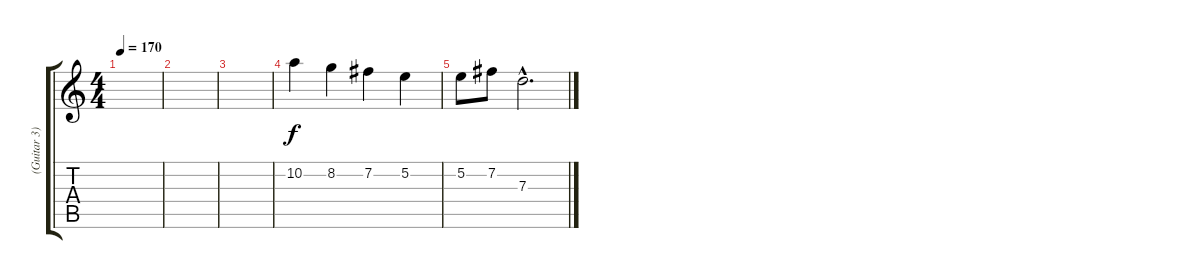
\track ("(Guitar 3)" "(Guitar 3)") {instrument overdrivenguitar}
\staff {score tabs}
\tuning (E4 B3 G3 D3 A2 E2) {hide}
\ts (4 4)
\tempo 170
\clef g2
\ks c
|
|
|
10.2.4 8.2.4 7.2.4 5.2.4 |
5.2.8 7.2.8 7.3{hac}.2{d}
